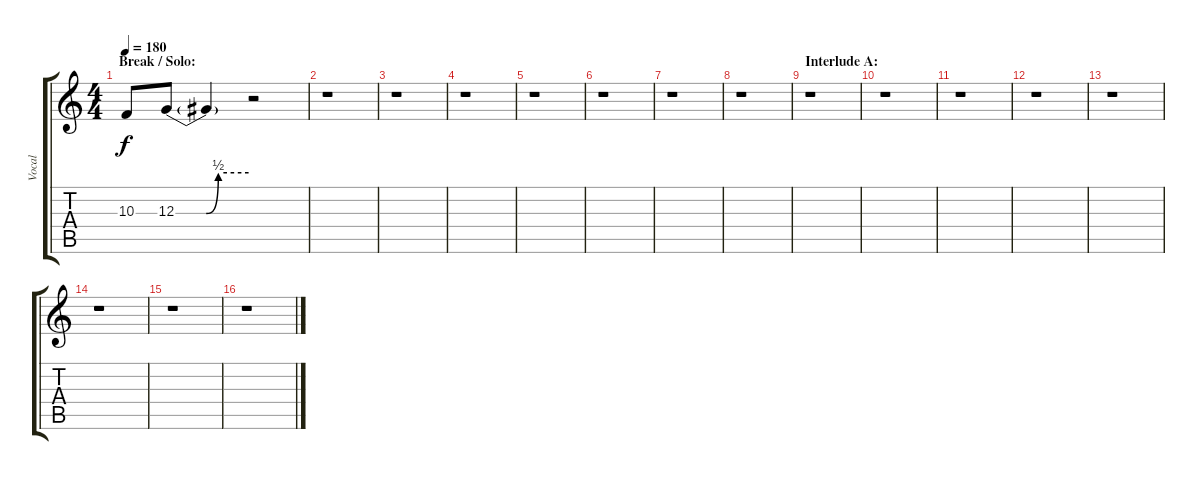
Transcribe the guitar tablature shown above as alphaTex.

\track ("Vocal" "Vocal") {instrument oboe}
\staff {score tabs}
\tuning (E4 B3 G3 D3 A2 E2) {hide}
\ts (4 4)
\section ("" "Break / Solo:")
\tempo 180
\clef g2
\ks c
10.3{t}.8{dy f} 12.3{be (custom 0 0 25 0 35 2 60 2)}.8 12.3{t}.4 r.2 |
r.1 |
r.1 |
r.1 |
r.1 |
r.1 |
r.1 |
r.1 |
\section ("" "Interlude A:")
r.1 |
r.1 |
r.1 |
r.1 |
r.1 |
r.1 |
r.1 |
r.1
